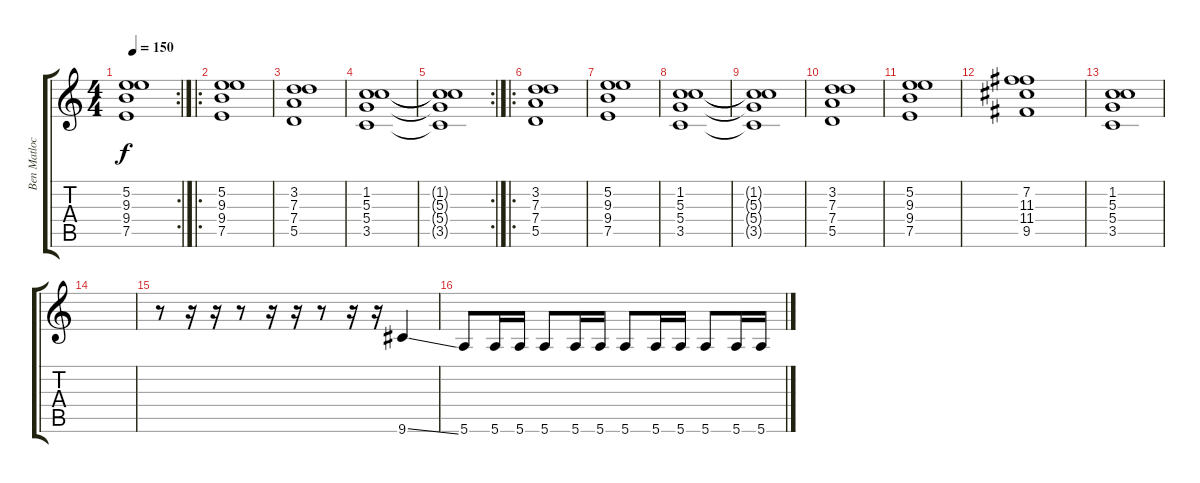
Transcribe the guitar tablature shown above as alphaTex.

\track ("Ben Matlock" "Ben Matloc") {instrument overdrivenguitar}
\staff {score tabs}
\tuning (E4 B3 G3 D3 A2 E2) {hide}
\rc 2
\ts (4 4)
\tempo 150
\clef g2
\ks c
(5.2{t} 9.3{t} 9.4{t} 7.5{t}).1{dy f} |
\ro
(5.2 9.3 9.4 7.5).1 |
(3.2 7.3 7.4 5.5).1 |
(1.2 5.3 5.4 3.5).1 |
\rc 2
(1.2{t} 5.3{t} 5.4{t} 3.5{t}).1 |
\ro
(3.2 7.3 7.4 5.5).1 |
(5.2 9.3 9.4 7.5).1 |
(1.2 5.3 5.4 3.5).1 |
(1.2{t} 5.3{t} 5.4{t} 3.5{t}).1 |
(3.2 7.3 7.4 5.5).1 |
(5.2 9.3 9.4 7.5).1 |
(7.2 11.3 11.4 9.5).1 |
(1.2 5.3 5.4 3.5).1 |
\section ("" "")
|
r.8 r.16 r.16 r.8 r.16 r.16 r.8 r.16 r.16 9.6{ss}.4 |
5.6.8 5.6.16 5.6.16 5.6.8 5.6.16 5.6.16 5.6.8 5.6.16 5.6.16 5.6.8 5.6.16 5.6.16
